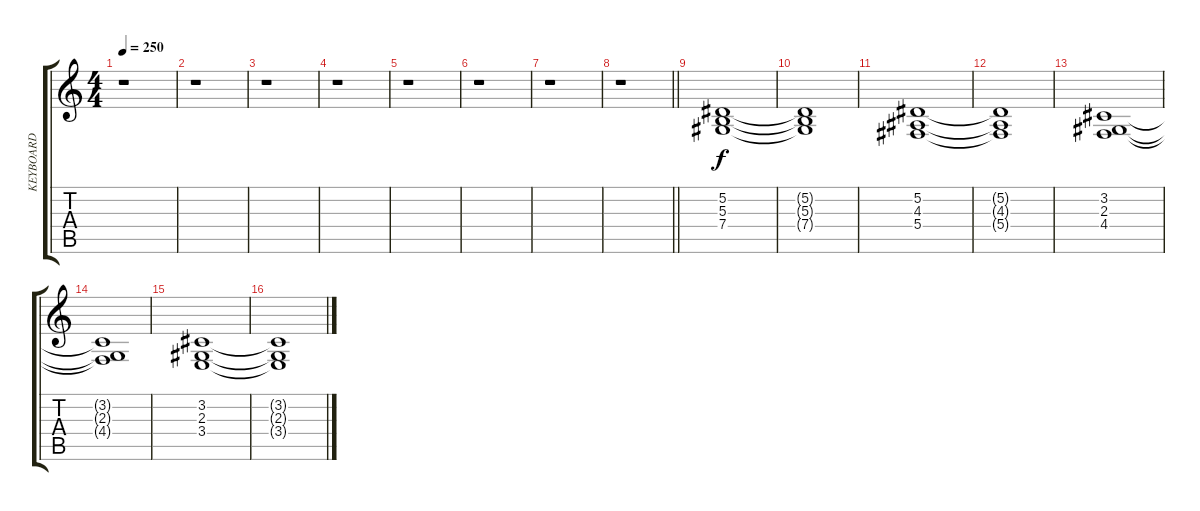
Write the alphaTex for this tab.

\track ("KEYBOARD" "KEYBOARD") {instrument lead2sawtooth}
\staff {score tabs}
\tuning (Eb4 Bb3 Gb3 Db3 Ab2 Eb2) {hide}
\ts (4 4)
\tempo 250
\clef g2
\ks aminor
r.1{dy f} |
r.1 |
r.1 |
r.1 |
r.1 |
r.1 |
r.1 |
\barLineRight lightlight
r.1 |
(5.2 5.3 7.4).1 |
(5.2{t} 5.3{t} 7.4{t}).1 |
(5.2 4.3 5.4).1 |
(5.2{t} 4.3{t} 5.4{t}).1 |
(3.2 2.3 4.4).1 |
(3.2{t} 2.3{t} 4.4{t}).1 |
(3.2 2.3 3.4).1 |
(3.2{t} 2.3{t} 3.4{t}).1
